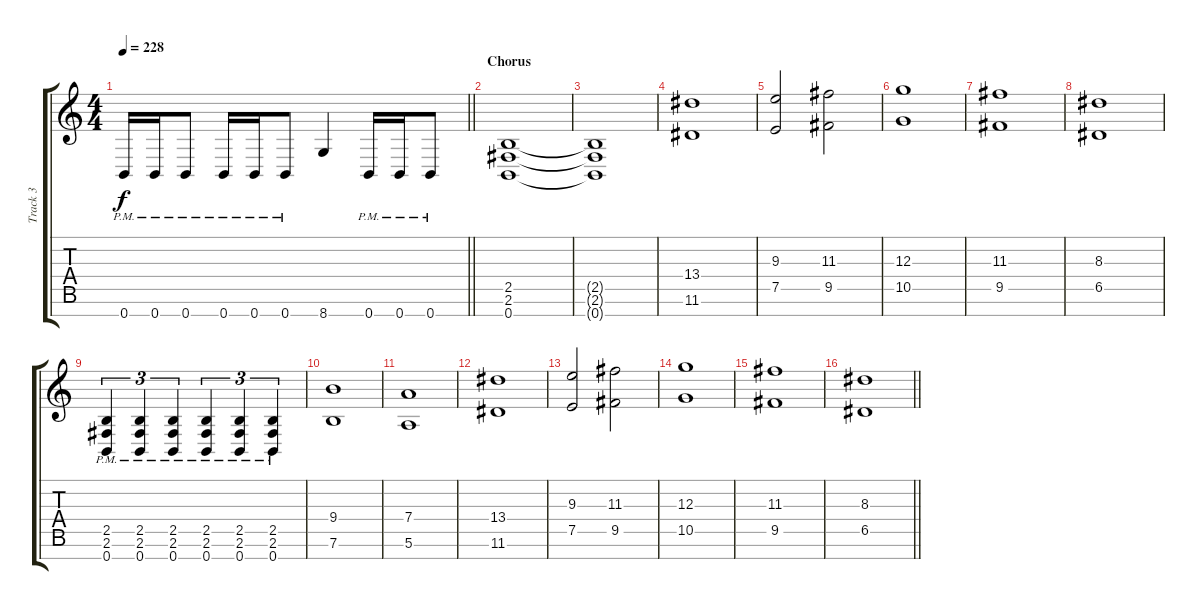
\track ("Track 3" "Track 3") {instrument distortionguitar}
\staff {score tabs}
\tuning (E4 B3 G3 D3 A2 E2 B1) {hide}
\ts (4 4)
\tempo 228
\clef g2
\barLineRight lightlight
\ks c
0.7{pm}.16{dy f} 0.7{pm}.16 0.7{pm}.8 0.7{pm}.16 0.7{pm}.16 0.7{pm}.8 8.7.4 0.7{pm}.16 0.7{pm}.16 0.7{pm}.8 |
\section ("" "Chorus")
(2.5 2.6 0.7).1{balance 1} |
(2.5{t} 2.6{t} 0.7{t}).1 |
(13.4 11.6).1 |
(9.3 7.5).2 (11.3 9.5).2 |
(12.3 10.5).1 |
(11.3 9.5).1 |
(8.3 6.5).1 |
(2.5{pm} 2.6{pm} 0.7{pm}).4{tu (3 2)} (2.5{pm} 2.6{pm} 0.7{pm}).4{tu (3 2)} (2.5{pm} 2.6{pm} 0.7{pm}).4{tu (3 2)} (2.5{pm} 2.6{pm} 0.7{pm}).4{tu (3 2)} (2.5{pm} 2.6{pm} 0.7{pm}).4{tu (3 2)} (2.5{pm} 2.6{pm} 0.7{pm}).4{tu (3 2)} |
(9.4 7.6).1 |
(7.4 5.6).1 |
(13.4 11.6).1 |
(9.3 7.5).2 (11.3 9.5).2 |
(12.3 10.5).1 |
(11.3 9.5).1 |
\barLineRight lightlight
(8.3 6.5).1
